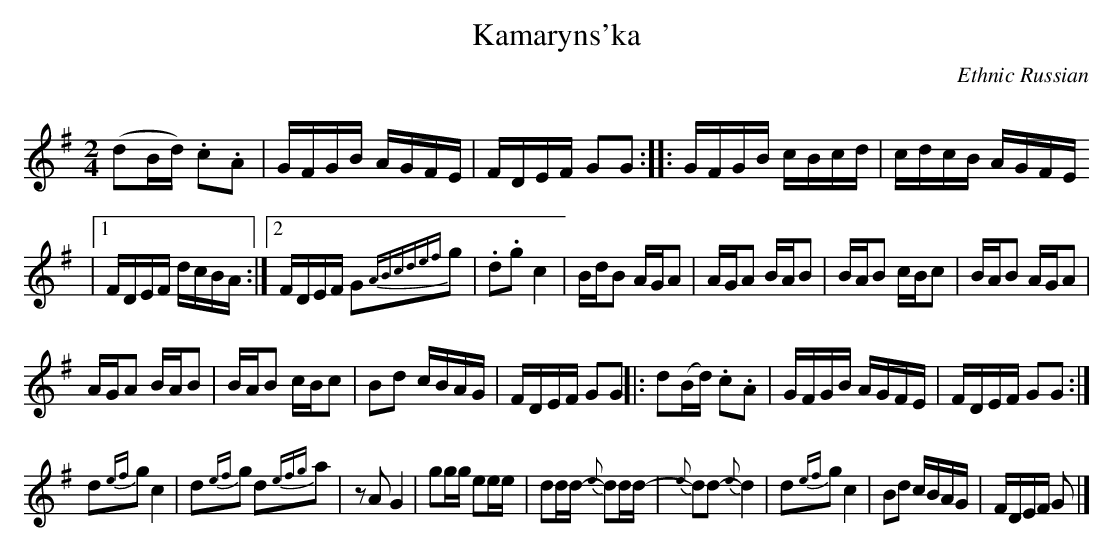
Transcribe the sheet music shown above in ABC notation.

X:1
T:Kamaryns'ka
Q:72
O:Ethnic Russian
M:2/4
L:1/16
K:G
(d2Bd) .c2.A2 | GFGB AGFE | FDEF G2G2 :: \
GFGB cBcd | cdcB AGFE
|1 FDEF dcBA :|2 FDEF G2{ABcdef}g2 |.d2.g2 ">"c4 | \
BdB2 AGA2 | AGA2 BAB2 | BAB2 cBc2 | BAB2 AGA2 |
AGA2 BAB2 | BAB2 cBc2 | B2d2 cBAG | FDEF G2G2 ||\
|: d2(Bd) .c2.A2 | GFGB AGFE | FDEF G2G2 :|
d2{ef}g2 c4 | d2{ef}g2 d2{efg}a2| \
z2 A2 ">"G4 | g2gg e2ee | \
d2dd {e}-d2dd | {e}-d2d2 {e}-d4 | \
d2{ef}g2 ">"c4 | B2d2 cBAG | FDEF G2 |]
